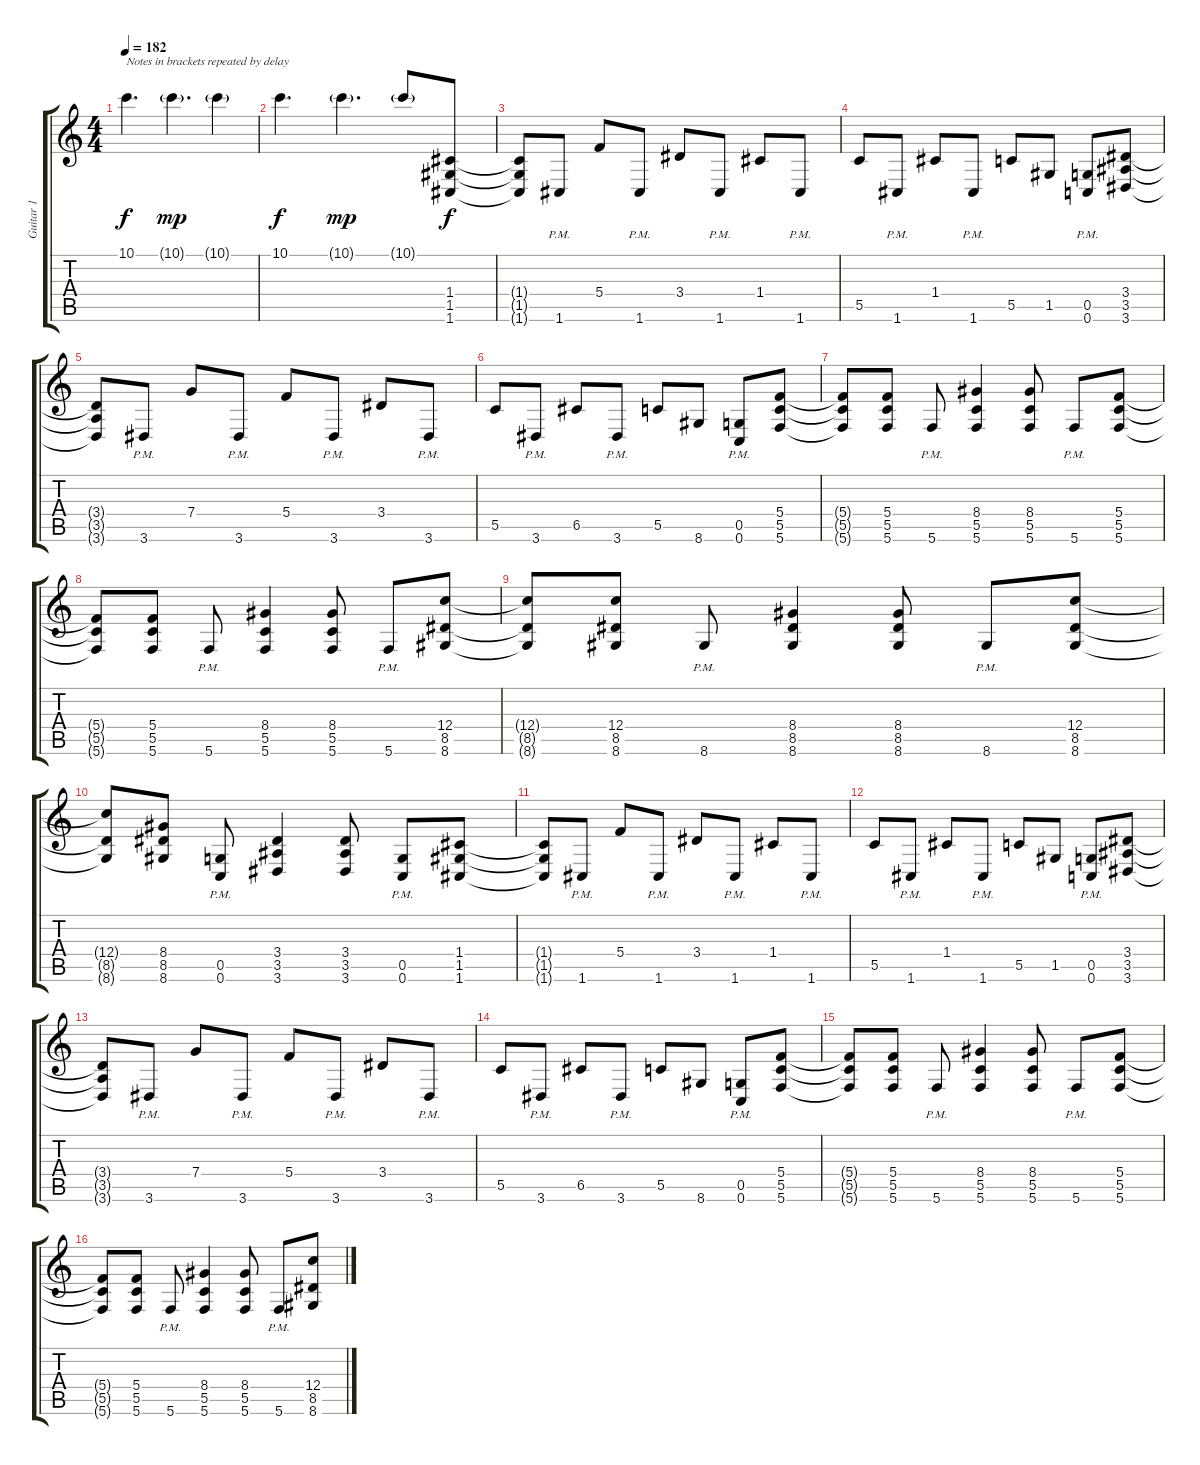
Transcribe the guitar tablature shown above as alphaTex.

\track ("Guitar 1" "Guitar 1") {instrument distortionguitar}
\staff {score tabs}
\tuning (D4 A3 F3 C3 G2 C2) {hide}
\ts (4 4)
\tempo 182
\clef g2
\ks c
10.1.4{d txt "Notes in brackets repeated by delay" dy f} 10.1{g}.4{d dy mp} 10.1{g}.4 |
10.1.4{d dy f} 10.1{g}.4{d dy mp} 10.1{g}.8 (1.4 1.5 1.6).8{dy f instrument distortionguitar} |
(1.4{t} 1.5{t} 1.6{t}).8 1.6{pm}.8 5.4.8 1.6{pm}.8 3.4.8 1.6{pm}.8 1.4.8 1.6{pm}.8 |
5.5.8 1.6{pm}.8 1.4.8 1.6{pm}.8 5.5.8 1.5.8 (0.5{pm} 0.6{pm}).8 (3.4 3.5 3.6).8 |
(3.4{t} 3.5{t} 3.6{t}).8 3.6{pm}.8 7.4.8 3.6{pm}.8 5.4.8 3.6{pm}.8 3.4.8 3.6{pm}.8 |
5.5.8 3.6{pm}.8 6.5.8 3.6{pm}.8 5.5.8 8.6.8 (0.5{pm} 0.6{pm}).8 (5.4 5.5 5.6).8 |
(5.4{t} 5.5{t} 5.6{t}).8 (5.4 5.5 5.6).8 5.6{pm}.8 (8.4 5.5 5.6).4 (8.4 5.5 5.6).8 5.6{pm}.8 (5.4 5.5 5.6).8 |
(5.4{t} 5.5{t} 5.6{t}).8 (5.4 5.5 5.6).8 5.6{pm}.8 (8.4 5.5 5.6).4 (8.4 5.5 5.6).8 5.6{pm}.8 (12.4 8.5 8.6).8 |
(12.4{t} 8.5{t} 8.6{t}).8 (12.4 8.5 8.6).8 8.6{pm}.8 (8.4 8.5 8.6).4 (8.4 8.5 8.6).8 8.6{pm}.8 (12.4 8.5 8.6).8 |
(12.4{t} 8.5{t} 8.6{t}).8 (8.4 8.5 8.6).8 (0.5{pm} 0.6{pm}).8 (3.4 3.5 3.6).4 (3.4 3.5 3.6).8 (0.5{pm} 0.6{pm}).8 (1.4 1.5 1.6).8 |
(1.4{t} 1.5{t} 1.6{t}).8 1.6{pm}.8 5.4.8 1.6{pm}.8 3.4.8 1.6{pm}.8 1.4.8 1.6{pm}.8 |
5.5.8 1.6{pm}.8 1.4.8 1.6{pm}.8 5.5.8 1.5.8 (0.5{pm} 0.6{pm}).8 (3.4 3.5 3.6).8 |
(3.4{t} 3.5{t} 3.6{t}).8 3.6{pm}.8 7.4.8 3.6{pm}.8 5.4.8 3.6{pm}.8 3.4.8 3.6{pm}.8 |
5.5.8 3.6{pm}.8 6.5.8 3.6{pm}.8 5.5.8 8.6.8 (0.5{pm} 0.6{pm}).8 (5.4 5.5 5.6).8 |
(5.4{t} 5.5{t} 5.6{t}).8 (5.4 5.5 5.6).8 5.6{pm}.8 (8.4 5.5 5.6).4 (8.4 5.5 5.6).8 5.6{pm}.8 (5.4 5.5 5.6).8 |
(5.4{t} 5.5{t} 5.6{t}).8 (5.4 5.5 5.6).8 5.6{pm}.8 (8.4 5.5 5.6).4 (8.4 5.5 5.6).8 5.6{pm}.8 (12.4 8.5 8.6).8
